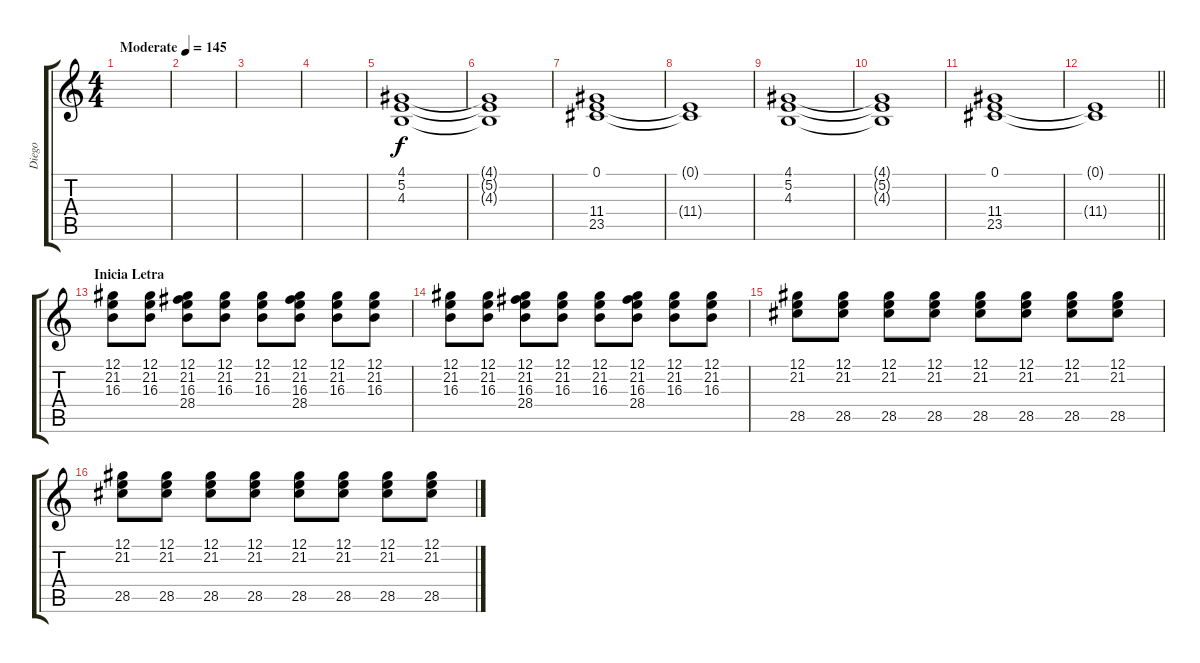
\track ("Diego" "Diego") {instrument panflute}
\staff {score tabs}
\tuning (E4 B3 G3 D3 A2 E2) {hide}
\ts (4 4)
\tempo (145 "Moderate")
\clef g2
\ks c
|
|
|
|
(4.1 5.2 4.3).1 |
(4.1{t} 5.2{t} 4.3{t}).1 |
(0.1 11.4 23.5).1 |
(0.1{t} 11.4{t}).1 |
(4.1 5.2 4.3).1 |
(4.1{t} 5.2{t} 4.3{t}).1 |
(0.1 11.4 23.5).1 |
\barLineRight lightlight
(0.1{t} 11.4{t}).1 |
\section ("" "Inicia Letra")
(12.1 21.2 16.3).8 (12.1 21.2 16.3).8 (12.1 21.2 16.3 28.4).8 (12.1 21.2 16.3).8 (12.1 21.2 16.3).8 (12.1 21.2 16.3 28.4).8 (12.1 21.2 16.3).8 (12.1 21.2 16.3).8 |
(12.1 21.2 16.3).8 (12.1 21.2 16.3).8 (12.1 21.2 16.3 28.4).8 (12.1 21.2 16.3).8 (12.1 21.2 16.3).8 (12.1 21.2 16.3 28.4).8 (12.1 21.2 16.3).8 (12.1 21.2 16.3).8 |
(12.1 21.2 28.5).8 (12.1 21.2 28.5).8 (12.1 21.2 28.5).8 (12.1 21.2 28.5).8 (12.1 21.2 28.5).8 (12.1 21.2 28.5).8 (12.1 21.2 28.5).8 (12.1 21.2 28.5).8 |
(12.1 21.2 28.5).8 (12.1 21.2 28.5).8 (12.1 21.2 28.5).8 (12.1 21.2 28.5).8 (12.1 21.2 28.5).8 (12.1 21.2 28.5).8 (12.1 21.2 28.5).8 (12.1 21.2 28.5).8
